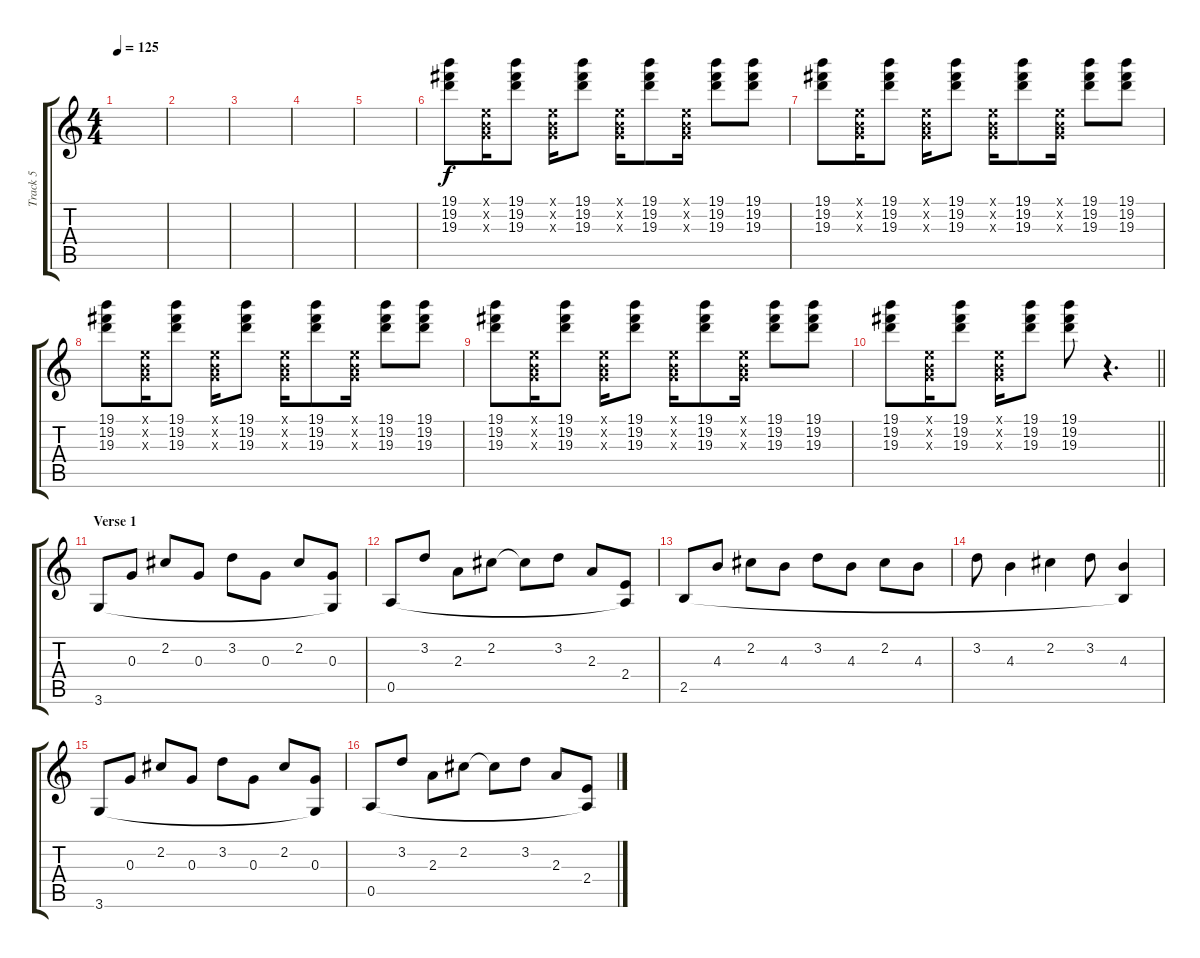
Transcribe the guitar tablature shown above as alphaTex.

\track ("Track 5" "Track 5") {instrument electricguitarjazz}
\staff {score tabs}
\tuning (E4 B3 G3 D3 A2 E2) {hide}
\ts (4 4)
\tempo 125
\clef g2
\ks c
|
|
|
|
|
(19.1 19.2 19.3).8 (0.1{x} 0.2{x} 0.3{x}).16 (19.1 19.2 19.3).8 (0.1{x} 0.2{x} 0.3{x}).16 (19.1 19.2 19.3).8 (0.1{x} 0.2{x} 0.3{x}).16 (19.1 19.2 19.3).8 (0.1{x} 0.2{x} 0.3{x}).16 (19.1 19.2 19.3).8 (19.1 19.2 19.3).8 |
(19.1 19.2 19.3).8 (0.1{x} 0.2{x} 0.3{x}).16 (19.1 19.2 19.3).8 (0.1{x} 0.2{x} 0.3{x}).16 (19.1 19.2 19.3).8 (0.1{x} 0.2{x} 0.3{x}).16 (19.1 19.2 19.3).8 (0.1{x} 0.2{x} 0.3{x}).16 (19.1 19.2 19.3).8 (19.1 19.2 19.3).8 |
(19.1 19.2 19.3).8 (0.1{x} 0.2{x} 0.3{x}).16 (19.1 19.2 19.3).8 (0.1{x} 0.2{x} 0.3{x}).16 (19.1 19.2 19.3).8 (0.1{x} 0.2{x} 0.3{x}).16 (19.1 19.2 19.3).8 (0.1{x} 0.2{x} 0.3{x}).16 (19.1 19.2 19.3).8 (19.1 19.2 19.3).8 |
(19.1 19.2 19.3).8 (0.1{x} 0.2{x} 0.3{x}).16 (19.1 19.2 19.3).8 (0.1{x} 0.2{x} 0.3{x}).16 (19.1 19.2 19.3).8 (0.1{x} 0.2{x} 0.3{x}).16 (19.1 19.2 19.3).8 (0.1{x} 0.2{x} 0.3{x}).16 (19.1 19.2 19.3).8 (19.1 19.2 19.3).8 |
\barLineRight lightlight
(19.1 19.2 19.3).8 (0.1{x} 0.2{x} 0.3{x}).16 (19.1 19.2 19.3).8 (0.1{x} 0.2{x} 0.3{x}).16 (19.1 19.2 19.3).8 (19.1 19.2 19.3).8 r.4{d} |
\section ("" "Verse 1")
3.6.8 0.3.8 2.2.8 0.3.8 3.2.8 0.3.8 2.2.8 (0.3 3.6{t}).8 |
0.5.8 3.2.8 2.3.8 2.2.8 2.2{t}.8 3.2.8 2.3.8 (2.4 0.5{t}).8 |
2.5.8 4.3.8 2.2.8 4.3.8 3.2.8 4.3.8 2.2.8 4.3.8 |
3.2.8 4.3.4 2.2.4 3.2.8 (4.3 2.5{t}).4 |
3.6.8 0.3.8 2.2.8 0.3.8 3.2.8 0.3.8 2.2.8 (0.3 3.6{t}).8 |
0.5.8 3.2.8 2.3.8 2.2.8 2.2{t}.8 3.2.8 2.3.8 (2.4 0.5{t}).8
